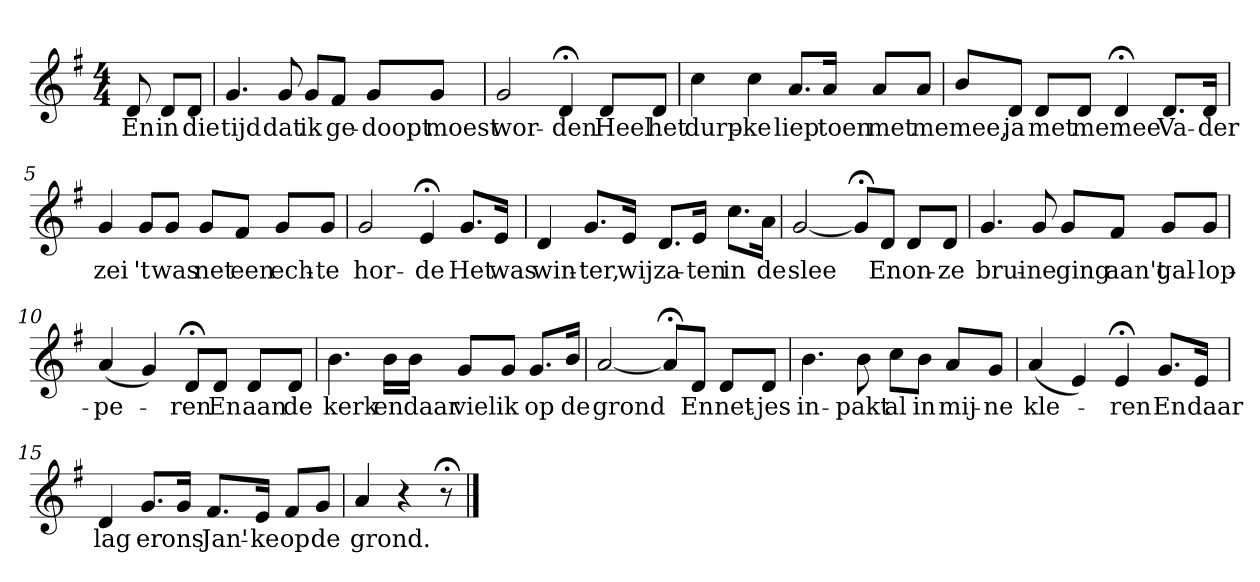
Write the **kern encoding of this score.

**kern	**text
*part1	*part1
*staff1	*staff1
*k[f#]	*
*G:	*
*M4/4	*
*MM120	*
=	=
8d	En
8dL	in
8dJ	die
=1	=1
4.g	tijd
8g	dat
8gL	ik
8f#J	ge-
8gL	-doopt
8gJ	moest
=2	=2
2g	wor-
4d;<	-den
8dL	Heel
8dJ	het
=3	=3
4cc	durp-
4cc	-ke
8.aL	liep
16aJk	toen
8aL	met
8aJ	me
=4	=4
8bL	mee,
8dJ	ja
8dL	met
8dJ	me
4d;<	mee
8.dL	Va-
16dJk	-der
=5	=5
4g	zei
8gL	't
8gJ	was
8gL	net
8f#J	een
8gL	ech-
8gJ	-te
=6	=6
2g	hor-
4e;<	-de
8.gL	Het
16eJk	was
=7	=7
4d	win-
8.gL	-ter,
16eJk	wij
8.dL	za-
16eJk	-ten
8.ccL	in
16aJk	de
=8	=8
[2g	slee
8g;<L]	.
8dJ	En
8dL	on-
8dJ	-ze
=9	=9
4.g	brui-
8g	-ne
8gL	ging
8f#J	aan't
8gL	gal-
8gJ	-lop-
=10	=10
(4a	-pe-
4g)	.
8d;<L	-ren
8dJ	En
8dL	aan
8dJ	de
=11	=11
4.b	kerk
16bLL	en
16bJJ	daar
8gL	viel
8gJ	ik
8.gL	op
16bJk	de
=12	=12
[2a	grond
8a;<L]	.
8dJ	En
8dL	net-
8dJ	-jes
=13	=13
4.b	in-
8b	-pakt
8ccL	al
8bJ	in
8aL	mij-
8gJ	-ne
=14	=14
(4a	kle-
4e)	.
4e;<	-ren
8.gL	En
16eJk	daar
=15	=15
4d	lag
8.gL	er
16gJk	ons
8.f#L	Jan'-
16eJk	-ke
8f#L	op
8gJ	de
=16	=16
4a	grond.
4r	.
8r;<	.
==	==
*-	*-
